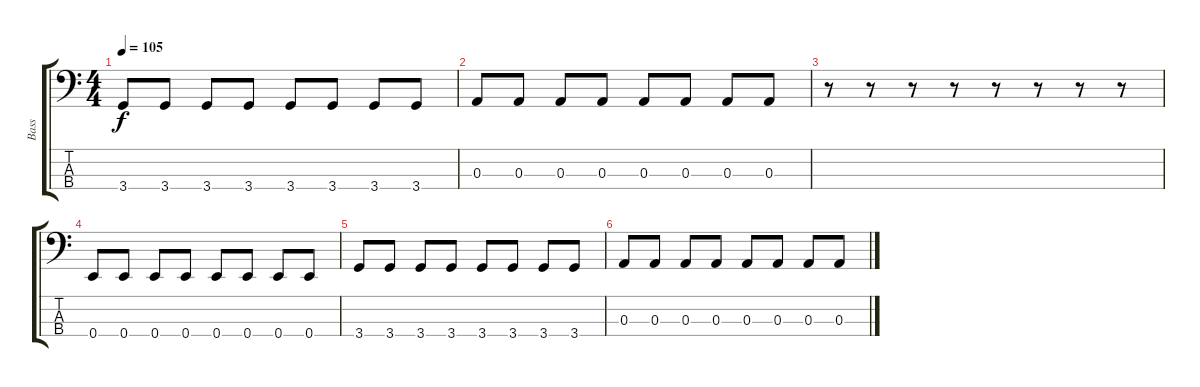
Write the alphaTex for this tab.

\track ("Bass" "Bass") {instrument electricbassfinger}
\staff {score tabs}
\tuning (G2 D2 A1 E1) {hide}
\ts (4 4)
\tempo 105
\clef f4
\ks c
3.4.8{dy f} 3.4.8 3.4.8 3.4.8 3.4.8 3.4.8 3.4.8 3.4.8 |
0.3.8 0.3.8 0.3.8 0.3.8 0.3.8 0.3.8 0.3.8 0.3.8 |
r.8 r.8 r.8 r.8 r.8 r.8 r.8 r.8 |
0.4.8 0.4.8 0.4.8 0.4.8 0.4.8 0.4.8 0.4.8 0.4.8 |
3.4.8 3.4.8 3.4.8 3.4.8 3.4.8 3.4.8 3.4.8 3.4.8 |
0.3.8 0.3.8 0.3.8 0.3.8 0.3.8 0.3.8 0.3.8 0.3.8
